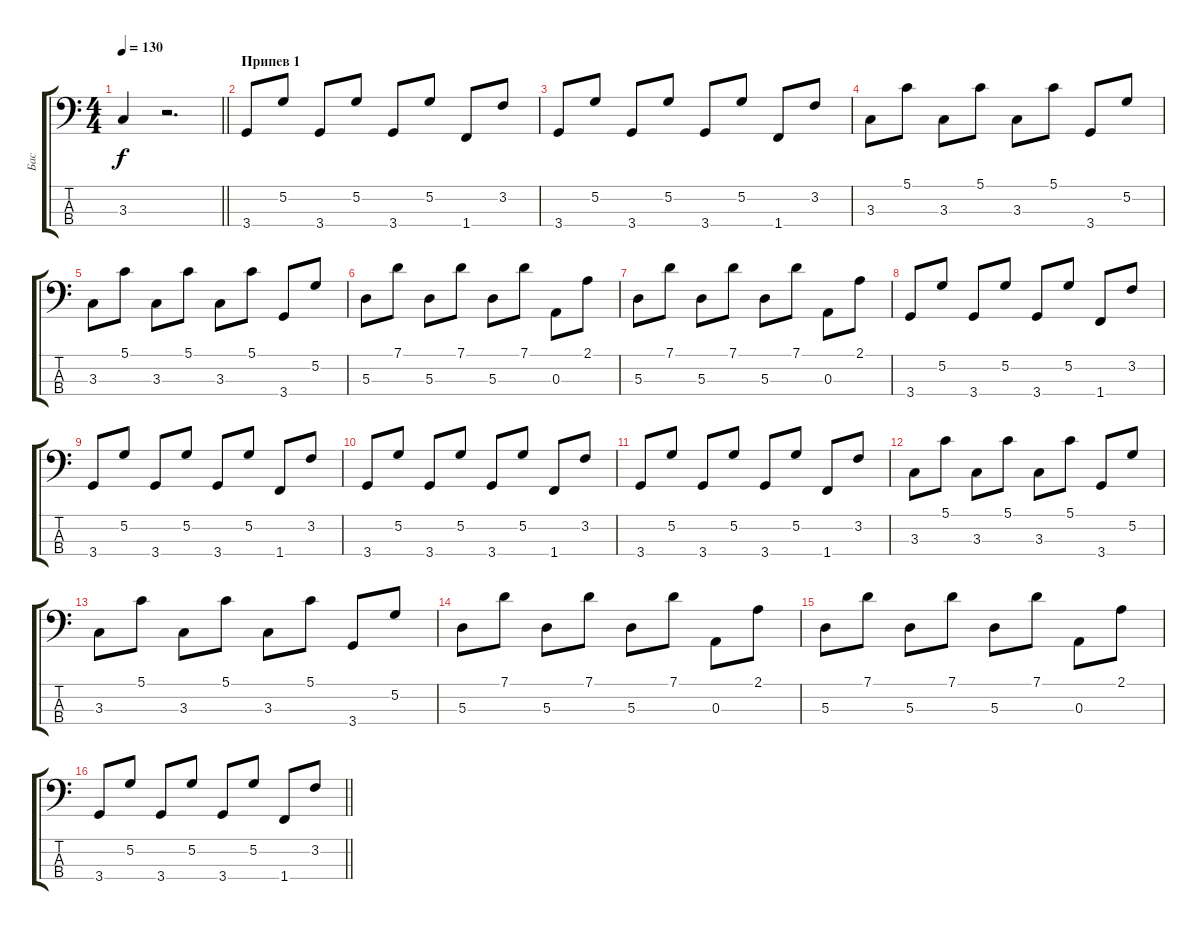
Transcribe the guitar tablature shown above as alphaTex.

\track ("Бас" "Бас") {instrument slapbass1}
\staff {score tabs}
\tuning (G2 D2 A1 E1) {hide}
\ts (4 4)
\tempo 130
\clef f4
\barLineRight lightlight
\ks c
3.3.4{dy f} r.2{d} |
\section ("" "Припев 1")
3.4.8 5.2.8 3.4.8 5.2.8 3.4.8 5.2.8 1.4.8 3.2.8 |
3.4.8 5.2.8 3.4.8 5.2.8 3.4.8 5.2.8 1.4.8 3.2.8 |
3.3.8 5.1.8 3.3.8 5.1.8 3.3.8 5.1.8 3.4.8 5.2.8 |
3.3.8 5.1.8 3.3.8 5.1.8 3.3.8 5.1.8 3.4.8 5.2.8 |
5.3.8 7.1.8 5.3.8 7.1.8 5.3.8 7.1.8 0.3.8 2.1.8 |
5.3.8 7.1.8 5.3.8 7.1.8 5.3.8 7.1.8 0.3.8 2.1.8 |
3.4.8 5.2.8 3.4.8 5.2.8 3.4.8 5.2.8 1.4.8 3.2.8 |
3.4.8 5.2.8 3.4.8 5.2.8 3.4.8 5.2.8 1.4.8 3.2.8 |
3.4.8 5.2.8 3.4.8 5.2.8 3.4.8 5.2.8 1.4.8 3.2.8 |
3.4.8 5.2.8 3.4.8 5.2.8 3.4.8 5.2.8 1.4.8 3.2.8 |
3.3.8 5.1.8 3.3.8 5.1.8 3.3.8 5.1.8 3.4.8 5.2.8 |
3.3.8 5.1.8 3.3.8 5.1.8 3.3.8 5.1.8 3.4.8 5.2.8 |
5.3.8 7.1.8 5.3.8 7.1.8 5.3.8 7.1.8 0.3.8 2.1.8 |
5.3.8 7.1.8 5.3.8 7.1.8 5.3.8 7.1.8 0.3.8 2.1.8 |
\barLineRight lightlight
3.4.8 5.2.8 3.4.8 5.2.8 3.4.8 5.2.8 1.4.8 3.2.8
